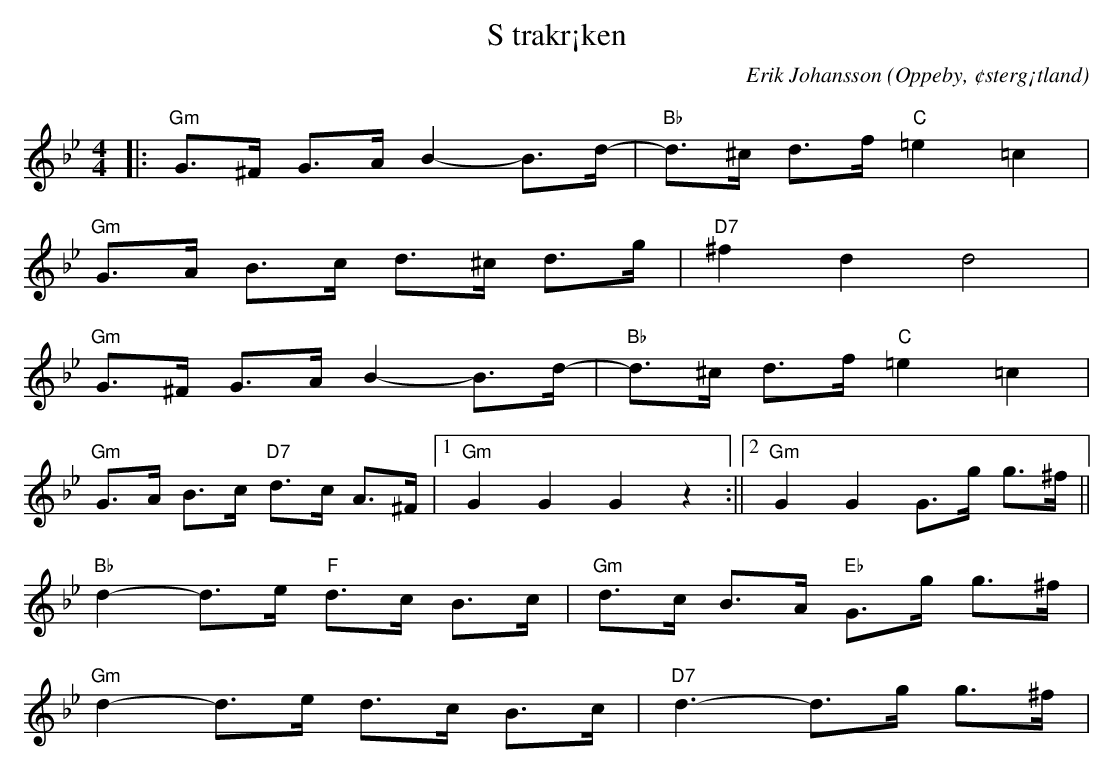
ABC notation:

X:1
T:S trakr¡ken
C:Erik Johansson
O:Oppeby, ¢sterg¡tland
Q:130
M:4/4
L:1/8
K:Gm
|:"Gm"G>^F G>A B2-B>d-|"Bb" d>^c d>f"C" =e2 =c2|
  "Gm"G>A B>c d>^c d>g|"D7" ^f2 d2 d4 |
  "Gm"G>^F G>A B2-B>d-|"Bb" d>^c d>f"C" =e2 =c2|
  "Gm"G>A B>c "D7"d>c A>^F|1"Gm" G2 G2 G2 z2 :||2 "Gm" G2 G2 G>g g>^f ||
  "Bb" d2-d>e "F" d>c B>c | "Gm" d>c B>A "Eb" G>g g>^f |
  "Gm" d2-d>e  d>c B>c | "D7" d3-d>g g>^f |
